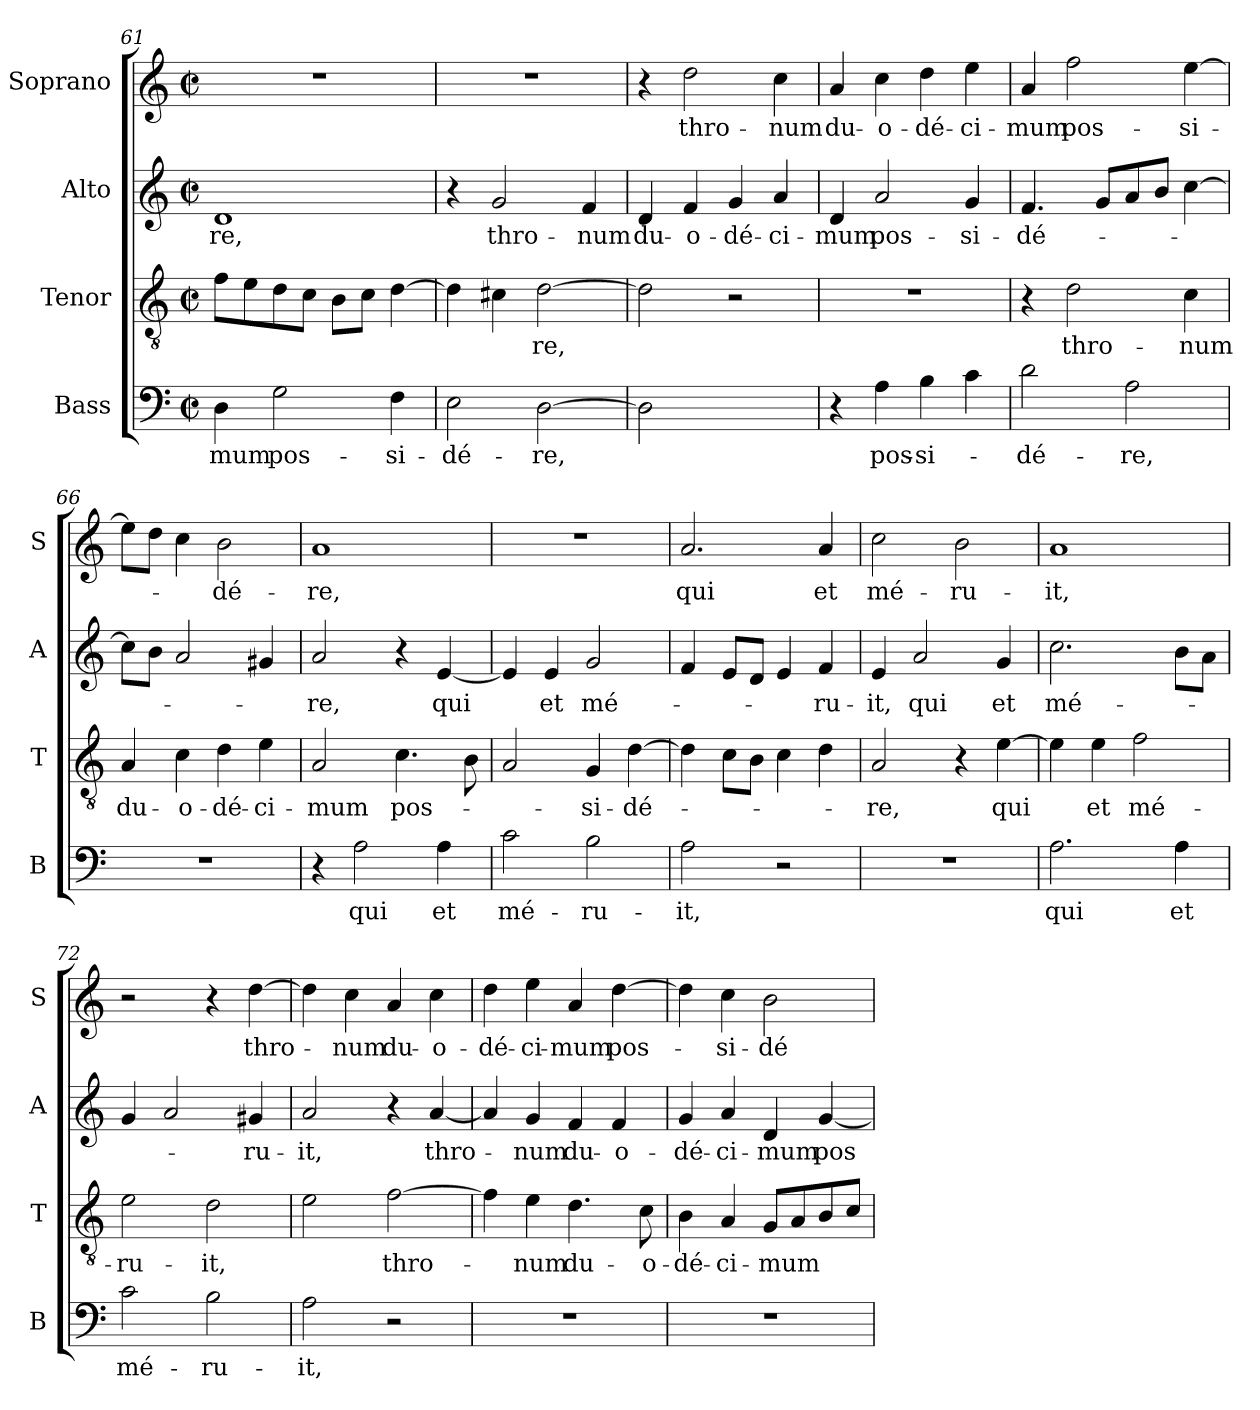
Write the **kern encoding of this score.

**kern	**text	**kern	**text	**kern	**text	**kern	**text
*part4	*part4	*part3	*part3	*part2	*part2	*part1	*part1
*staff4	*staff4	*staff3	*staff3	*staff2	*staff2	*staff1	*staff1
*I"Bass	*	*I"Tenor	*	*I"Alto	*	*I"Soprano	*
*I'B	*	*I'T	*	*I'A	*	*I'S	*
*clefF4	*	*clefGv2	*	*clefG2	*	*clefG2	*
*k[]	*	*k[]	*	*k[]	*	*k[]	*
*a:	*	*a:	*	*a:	*	*a:	*
*M2/2	*	*M2/2	*	*M2/2	*	*M2/2	*
*met(c|)	*	*met(c|)	*	*met(c|)	*	*met(c|)	*
=61	=61	=61	=61	=61	=61	=61	=61
4D\	-mum	8f\L	.	1d	-re,	1r	.
.	.	8e\	.	.	.	.	.
2G\	pos-	8d\	.	.	.	.	.
.	.	8c\J	.	.	.	.	.
.	.	8B\L	.	.	.	.	.
.	.	8c\J	.	.	.	.	.
4F\	-si-	[4d\	.	.	.	.	.
=62	=62	=62	=62	=62	=62	=62	=62
2E\	-dé-	4d\]	.	4r	.	1r	.
.	.	4c#X\	.	2g/	thro-	.	.
[>2D\	-re,	[>2d\	-re,	.	.	.	.
.	.	.	.	4f/	-num	.	.
=63	=63	=63	=63	=63	=63	=63	=63
2D\]	.	2d\]	.	4d/	du-	4r	.
.	.	.	.	4f/	-o-	2dd\	thro-
2ryy	.	2r	.	4g/	-dé-	.	.
.	.	.	.	4a/	-ci-	4cc\	-num
=64	=64	=64	=64	=64	=64	=64	=64
4r	.	1r	.	4d/	-mum	4a/	du-
4A\	pos-	.	.	2a/	pos-	4cc\	-o-
4B\	-si-	.	.	.	.	4dd\	-dé-
4c\	.	.	.	4g/	-si-	4ee\	-ci-
!!LO:LB:g=z
=65	=65	=65	=65	=65	=65	=65	=65
2d\	-dé-	4r	.	4.f/	-dé-	4a/	-mum
.	.	2d\	thro-	.	.	2ff\	pos-
.	.	.	.	8g/L	.	.	.
2A\	-re,	.	.	8a/	.	.	.
.	.	.	.	8b/J	.	.	.
.	.	4c\	-num	[>4cc\	.	[>4ee\	-si-
=66	=66	=66	=66	=66	=66	=66	=66
1r	.	4A/	du-	8cc\L]	.	8ee\L]	.
.	.	.	.	8b\J	.	8dd\J	.
.	.	4c\	-o-	2a/	.	4cc\	.
.	.	4d\	-dé-	.	.	2b\	-dé-
.	.	4e\	-ci-	4g#X/	.	.	.
=67	=67	=67	=67	=67	=67	=67	=67
4r	.	2A/	-mum	2a/	-re,	1a	-re,
2A\	qui	.	.	.	.	.	.
.	.	4.c\	pos-	4r	.	.	.
4A\	et	.	.	[<4e/	qui	.	.
.	.	8B\	.	.	.	.	.
=68	=68	=68	=68	=68	=68	=68	=68
2c\	mé-	2A/	.	4e/]	.	1r	.
.	.	.	.	4e/	et	.	.
2B\	-ru-	4G/	-si-	2g/	mé-	.	.
.	.	[>4d\	-dé-	.	.	.	.
=69	=69	=69	=69	=69	=69	=69	=69
2A\	-it,	4d\]	.	4f/	.	2.a/	qui
.	.	8c\L	.	8e/L	.	.	.
.	.	8B\J	.	8d/J	.	.	.
2r	.	4c\	.	4e/	.	.	.
.	.	4d\	.	4f/	-ru-	4a/	et
=70	=70	=70	=70	=70	=70	=70	=70
1r	.	2A/	-re,	4e/	-it,	2cc\	mé-
.	.	.	.	2a/	qui	.	.
.	.	4r	.	.	.	2b\	-ru-
.	.	[>4e\	qui	4g/	et	.	.
=71	=71	=71	=71	=71	=71	=71	=71
2.A\	qui	4e\]	.	2.cc\	mé-	1a	-it,
.	.	4e\	et	.	.	.	.
.	.	2f\	mé-	.	.	.	.
4A\	et	.	.	8b\L	.	.	.
.	.	.	.	8a\J	.	.	.
!!LO:PB:g=z
=72	=72	=72	=72	=72	=72	=72	=72
2c\	mé-	2e\	-ru-	4g/	.	2r	.
.	.	.	.	2a/	.	.	.
2B\	-ru-	2d\	-it,	.	.	4r	.
.	.	.	.	4g#X/	-ru-	[>4dd\	thro-
=73	=73	=73	=73	=73	=73	=73	=73
2A\	-it,	2e\	.	2a/	-it,	4dd\]	.
.	.	.	.	.	.	4cc\	-num
2r	.	[>2f\	thro-	4r	.	4a/	du-
.	.	.	.	[4a/	thro-	4cc\	-o-
=74	=74	=74	=74	=74	=74	=74	=74
1r	.	4f\]	.	4a/]	.	4dd\	-dé-
.	.	4e\	-num	4g/	-num	4ee\	-ci-
.	.	4.d\	du-	4f/	du-	4a/	-mum
.	.	.	.	4f/	-o-	[>4dd\	pos-
.	.	8c\	-o-	.	.	.	.
=75	=75	=75	=75	=75	=75	=75	=75
1r	.	4B\	-dé-	4g/	-dé-	4dd\]	.
.	.	4A/	-ci-	4a/	-ci-	4cc\	-si-
.	.	8G/L	-mum	4d/	-mum	2b\	-dé-
.	.	8A/	.	.	.	.	.
.	.	8B/	.	[<4g/	pos-	.	.
.	.	8c/J	.	.	.	.	.
=	=	=	=	=	=	=	=
*-	*-	*-	*-	*-	*-	*-	*-
